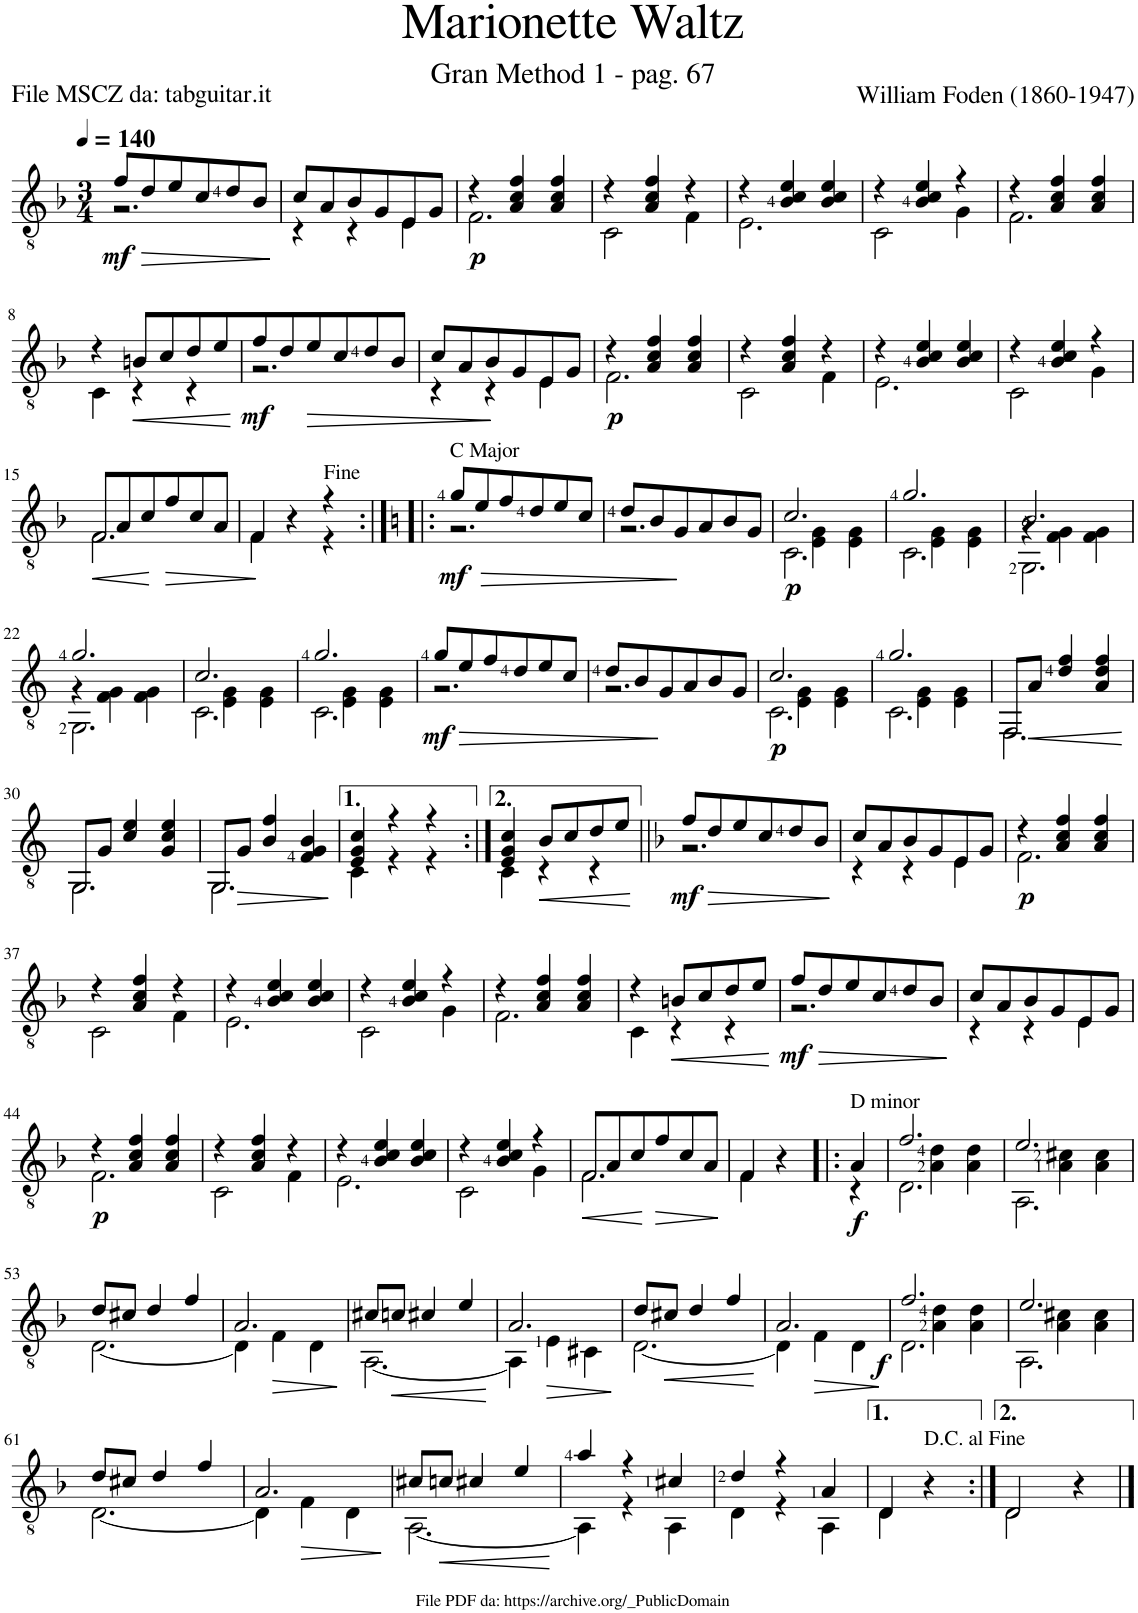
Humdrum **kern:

**kern	**dynam
*part1	*part1
*staff1	*staff1
*I"Guitar	*
*I'Guit.	*
*clefGv2	*
*k[b-]	*
*M3/4	*
*MM140	*
=1	=1
*^	*
!	!	!LO:DY:b
8f/L	2.r	mf
!	!	!LO:HP:b
8d/	.	>
8e/	.	.
8c/	.	.
8d/	.	.
8B-/J	.	.
*v	*v	*
.	]
=2	=2
*^	*
8c/L	4r	.
8A/	.	.
8B-/	4r	.
8G/	.	.
8E/	4E\	.
8G/J	.	.
=3	=3	=3
!	!	!LO:DY:b
4r	2.F\	p
4A/ 4c/ 4f/	.	.
4A/ 4c/ 4f/	.	.
=4	=4	=4
4r	2C\	.
4A/ 4c/ 4f/	.	.
4r	4F\	.
=5	=5	=5
4r	2.E\	.
4B-/ 4c/ 4e/	.	.
4B-/ 4c/ 4e/	.	.
=6	=6	=6
4r	2C\	.
4B-/ 4c/ 4e/	.	.
4r	4G\	.
=7	=7	=7
4r	2.F\	.
4A/ 4c/ 4f/	.	.
4A/ 4c/ 4f/	.	.
!!LO:LB:g=z	!!
=8	=8	=8
4r	4C\	.
!	!	!LO:HP:b
8Bn/L	4r	<
8c/	.	.
8d/	4r	.
8e/	.	.
*v	*v	*
.	[
=9	=9
*^	*
!	!	!LO:DY:b
8f/	2.r	mf
8d/	.	.
!	!	!LO:HP:b
8e/	.	>
8c/	.	.
8d/	.	.
8B-/J	.	.
*v	*v	*
.	]
=10	=10
*^	*
8c/L	4r	.
8A/	.	.
8B-/	4r	.
8G/	.	.
8E/	4E\	.
8G/J	.	.
=11	=11	=11
!	!	!LO:DY:b
4r	2.F\	p
4A/ 4c/ 4f/	.	.
4A/ 4c/ 4f/	.	.
=12	=12	=12
4r	2C\	.
4A/ 4c/ 4f/	.	.
4r	4F\	.
=13	=13	=13
4r	2.E\	.
4B-/ 4c/ 4e/	.	.
4B-/ 4c/ 4e/	.	.
=14	=14	=14
4r	2C\	.
4B-/ 4c/ 4e/	.	.
4r	4G\	.
!!LO:LB:g=z	!!
=15	=15	=15
!LO:N:head=open	!	!LO:HP:b
8F/L	2.F\	<
8A/	.	.
8c/	.	.
!	!	!LO:HP:b
8f/	.	>
8c/	.	.
8A/J	.	.
*v	*v	*
.	[ ]
=16	=16
*^	*
4F/	4F\	.
4r	4ryy	.
4r	4r	.
=17:|!|:	=17:|!|:	=17:|!|:
*k[]	*	*
!LO:TX:a:t=C Major	!	!
!	!	!LO:DY:b
8g/L	2.r	mf
!	!	!LO:HP:b
8e/	.	>
8f/	.	.
8d/	.	.
8e/	.	.
8c/J	.	.
*v	*v	*
.	]
=18	=18
*^	*
8d/L	2.r	.
8B/	.	.
8G/	.	.
8A/	.	.
8B/	.	.
8G/J	.	.
=19	=19	=19
*	*^	*
!	!	!	!LO:DY:b
2.c/	4ryy	2.C\	p
.	4E\ 4G\	.	.
.	4E\ 4G\	.	.
=20	=20	=20	=20
2.g/	4ryy	2.C\	.
.	4E\ 4G\	.	.
.	4E\ 4G\	.	.
=21	=21	=21	=21
2.B/	4r	2.GG\	.
.	4F\ 4G\	.	.
.	4F\ 4G\	.	.
!!LO:LB:g=z	!!	!!
=22	=22	=22	=22
2.g/	4r	2.GG\	.
.	4F\ 4G\	.	.
.	4F\ 4G\	.	.
=23	=23	=23	=23
2.c/	4ryy	2.C\	.
.	4E\ 4G\	.	.
.	4E\ 4G\	.	.
=24	=24	=24	=24
2.g/	4ryy	2.C\	.
.	4E\ 4G\	.	.
.	4E\ 4G\	.	.
*	*v	*v	*
=25	=25	=25
!	!	!LO:DY:b
8g/L	2.r	mf
!	!	!LO:HP:b
8e/	.	>
8f/	.	.
8d/	.	.
8e/	.	.
8c/J	.	.
*v	*v	*
.	]
=26	=26
*^	*
8d/L	2.r	.
8B/	.	.
8G/	.	.
8A/	.	.
8B/	.	.
8G/J	.	.
=27	=27	=27
*	*^	*
!	!	!	!LO:DY:b
2.c/	4ryy	2.C\	p
.	4E\ 4G\	.	.
.	4E\ 4G\	.	.
=28	=28	=28	=28
2.g/	4ryy	2.C\	.
.	4E\ 4G\	.	.
.	4E\ 4G\	.	.
*	*v	*v	*
=29	=29	=29
!LO:N:head=open	!	!
8FF/L	2.FF\	.
!	!	!LO:HP:b
8A/J	.	<
4d/ 4f/	.	.
4A/ 4d/ 4f/	.	.
*v	*v	*
.	[
!!LO:LB:g=z
=30	=30
!LO:N:head=open	!
*^	*
8GG/L	2.GG\	.
8G/J	.	.
4c/ 4e/	.	.
4G/ 4c/ 4e/	.	.
=31	=31	=31
!LO:N:head=open	!	!
8GG/L	2.GG\	.
!	!	!LO:HP:b
8G/J	.	>
4B/ 4f/	.	.
4F/ 4G/ 4B/	.	.
*v	*v	*
.	]
=32	=32
*^	*
4E/ 4G/ 4c/	4C\	.
4r	4r	.
4r	4r	.
=33:|!	=33:|!	=33:|!
4E/ 4G/ 4c/	4C\	.
!	!	!LO:HP:b
8B/L	4r	<
8c/	.	.
8d/	4r	.
8e/J	.	.
*v	*v	*
.	[
=34||	=34||
*k[b-]	*
*^	*
!	!	!LO:DY:b
8f/L	2.r	mf
!	!	!LO:HP:b
8d/	.	>
8e/	.	.
8c/	.	.
8d/	.	.
8B-/J	.	.
*v	*v	*
.	]
=35	=35
*^	*
8c/L	4r	.
8A/	.	.
8B-/	4r	.
8G/	.	.
8E/	4E\	.
8G/J	.	.
=36	=36	=36
!	!	!LO:DY:b
4r	2.F\	p
4A/ 4c/ 4f/	.	.
4A/ 4c/ 4f/	.	.
!!LO:LB:g=z	!!
=37	=37	=37
4r	2C\	.
4A/ 4c/ 4f/	.	.
4r	4F\	.
=38	=38	=38
4r	2.E\	.
4B-/ 4c/ 4e/	.	.
4B-/ 4c/ 4e/	.	.
=39	=39	=39
4r	2C\	.
4B-/ 4c/ 4e/	.	.
4r	4G\	.
=40	=40	=40
4r	2.F\	.
4A/ 4c/ 4f/	.	.
4A/ 4c/ 4f/	.	.
=41	=41	=41
4r	4C\	.
!	!	!LO:HP:b
8Bn/L	4r	<
8c/	.	.
8d/	4r	.
8e/J	.	.
*v	*v	*
.	[
=42	=42
*^	*
!	!	!LO:DY:b
8f/L	2.r	mf
!	!	!LO:HP:b
8d/	.	>
8e/	.	.
8c/	.	.
8d/	.	.
8B-/J	.	.
*v	*v	*
.	]
=43	=43
*^	*
8c/L	4r	.
8A/	.	.
8B-/	4r	.
8G/	.	.
8E/	4E\	.
8G/J	.	.
!!LO:LB:g=z	!!
=44	=44	=44
!	!	!LO:DY:b
4r	2.F\	p
4A/ 4c/ 4f/	.	.
4A/ 4c/ 4f/	.	.
=45	=45	=45
4r	2C\	.
4A/ 4c/ 4f/	.	.
4r	4F\	.
=46	=46	=46
4r	2.E\	.
4B-/ 4c/ 4e/	.	.
4B-/ 4c/ 4e/	.	.
=47	=47	=47
4r	2C\	.
4B-/ 4c/ 4e/	.	.
4r	4G\	.
=48	=48	=48
!LO:N:head=open	!	!LO:HP:b
8F/L	2.F\	<
8A/	.	.
8c/	.	.
!	!	!LO:HP:b
8f/	.	>
8c/	.	.
8A/J	.	.
*v	*v	*
.	[ ]
=49	=49
*^	*
4F/	4F\	.
4r	4ryy	.
=50!|:	=50!|:	=50!|:
!LO:TX:a:t=D minor	!	!
!	!	!LO:DY:b
4A/	4r	f
=51	=51	=51
*	*^	*
2.f/	4ryy	2.D\	.
.	4A\ 4d\	.	.
.	4A\ 4d\	.	.
=52	=52	=52	=52
2.e/	4ryy	2.AA\	.
.	4A\ 4c#X\	.	.
.	4A\ 4c#\	.	.
*	*v	*v	*
!!LO:LB:g=z
=53	=53	=53
8d/L	[2.D\	.
8c#X/J	.	.
4d/	.	.
4f/	.	.
=54	=54	=54
2.A/	4D\]	.
!	!	!LO:HP:b
.	4F\	>
.	4D\	.
=55	=55	=55
8c#X/L	[2.AA\	.
!	!	!LO:HP:b
8cn/J	.	<
4c#X/	.	.
4e/	.	.
*v	*v	*
.	]
=56	=56
*^	*
2.A/	4AA\]	.
!	!	!LO:HP:b
.	4E\	>
.	4C#X\	.
*v	*v	*
.	[
=57	=57
*^	*
8d/L	[2.D\	.
!	!	!LO:HP:b
8c#X/J	.	<
4d/	.	.
4f/	.	.
*v	*v	*
.	]
=58	=58
*^	*
2.A/	4D\]	.
!	!	!LO:HP:b
.	4F\	>
.	4D\	.
*v	*v	*
.	[
=59	=59
*^	*
*	*^	*
!	!	!	!LO:DY:b
2.f/	4ryy	2.D\	f
.	4A\ 4d\	.	.
.	4A\ 4d\	.	.
=60	=60	=60	=60
2.e/	4ryy	2.AA\	.
.	4A\ 4c#X\	.	.
.	4A\ 4c#\	.	.
*	*v	*v	*
!!LO:LB:g=z
=61	=61	=61
8d/L	[2.D\	.
8c#X/J	.	.
4d/	.	.
4f/	.	.
=62	=62	=62
2.A/	4D\]	.
!	!	!LO:HP:b
.	4F\	>
.	4D\	.
*v	*v	*
.	]
=63	=63
*^	*
8c#X/L	[2.AA\	.
8cn/J	.	.
4c#X/	.	.
4e/	.	.
*v	*v	*
.	]
=64	=64
*^	*
4a/	4AA\]	.
4r	4r	.
4c#X/	4AA\	.
=65	=65	=65
4d/	4D\	.
4r	4r	.
4A/	4AA\	.
=66	=66	=66
4D/	4D\	.
4r	4ryy	.
=67:|!	=67:|!	=67:|!
2D/	2D\	.
4r	4ryy	.
*v	*v	*
==	==
*-	*-
